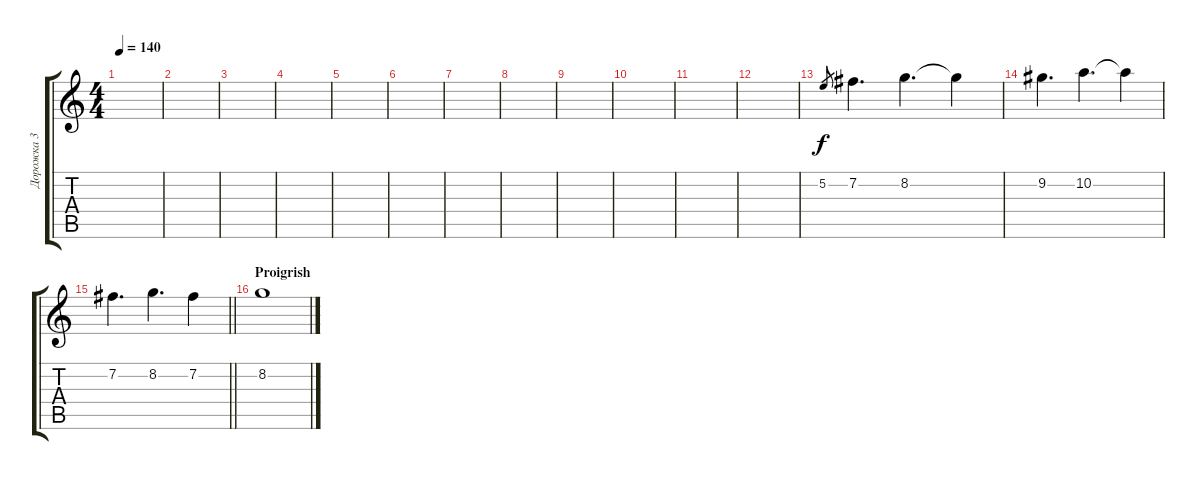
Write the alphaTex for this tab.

\track ("Дорожка 3" "Дорожка 3") {instrument acousticguitarsteel}
\staff {score tabs}
\tuning (E4 B3 G3 D3 A2 E2) {hide}
\ts (4 4)
\tempo 140
\clef g2
\ks c
|
|
|
|
|
|
|
|
|
|
|
|
5.2.8{gr} 7.2.4{d} 8.2.4{d} 8.2{t}.4 |
9.2.4{d} 10.2.4{d} 10.2{t}.4 |
\barLineRight lightlight
7.2.4{d} 8.2.4{d} 7.2.4 |
\section ("" "Proigrish")
8.2.1
